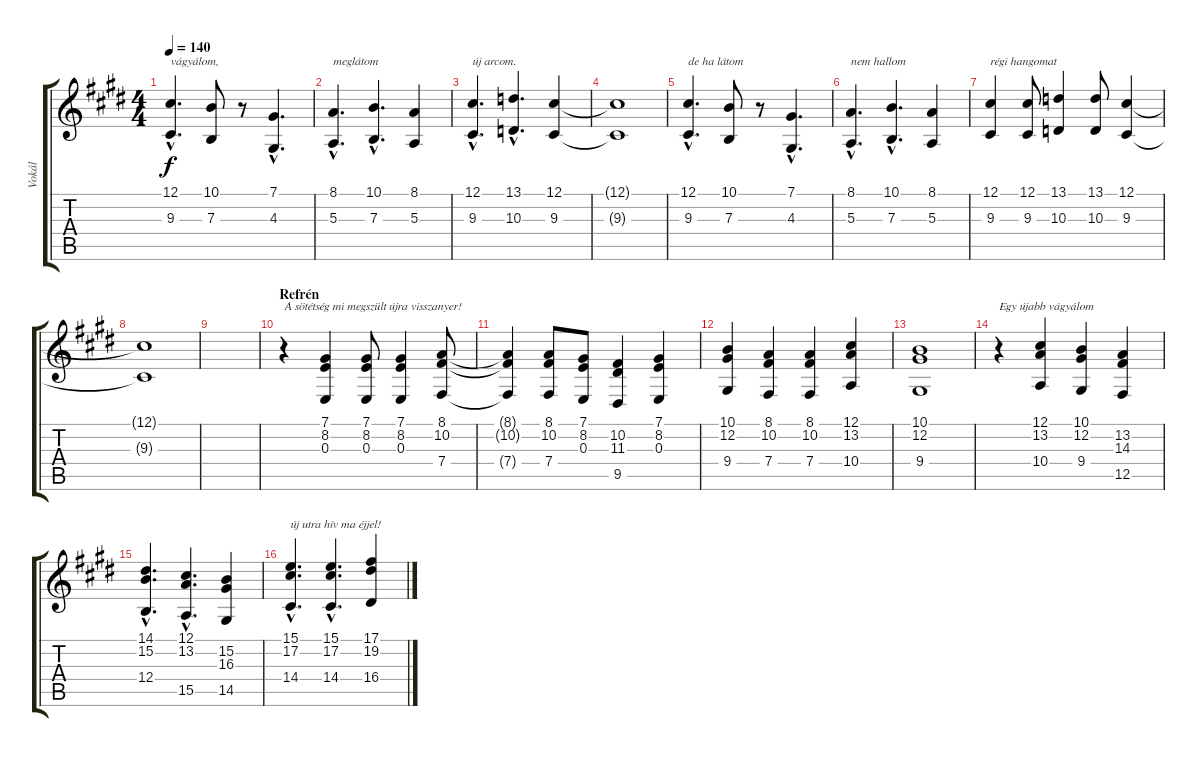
\track ("Vokál" "Vokál") {instrument englishhorn}
\staff {score tabs}
\tuning (Db4 Ab3 E3 B2 Gb2 Db2) {hide}
\ts (4 4)
\tempo 140
\clef g2
\ks c#minor
(12.1{hac} 9.3{hac}).4{d txt "vágyálom," dy f} (10.1 7.3).8 r.8 (7.1{hac} 4.3{hac}).4{d} |
(8.1{hac} 5.3{hac}).4{d txt "meglátom"} (10.1{hac} 7.3{hac}).4{d} (8.1 5.3).4 |
(12.1{hac} 9.3{hac}).4{d txt "új arcom."} (13.1{hac} 10.3{hac}).4{d} (12.1 9.3).4 |
(12.1{t} 9.3{t}).1 |
(12.1{hac} 9.3{hac}).4{d txt "de ha látom"} (10.1 7.3).8 r.8 (7.1{hac} 4.3{hac}).4{d} |
(8.1{hac} 5.3{hac}).4{d txt "nem hallom"} (10.1{hac} 7.3{hac}).4{d} (8.1 5.3).4 |
(12.1 9.3).4{txt "régi hangomat"} (12.1 9.3).8 (13.1 10.3).4 (13.1 10.3).8 (12.1 9.3).4 |
(12.1{t} 9.3{t}).1 |
|
\section ("" "Refrén")
r.4{txt "A sötétség mi megszült újra visszanyer!"} (7.1 8.2 0.3).4 (7.1 8.2 0.3).8 (7.1 8.2 0.3).4 (8.1 10.2 7.4).8 |
(8.1{t} 10.2{t} 7.4{t}).4 (8.1 10.2 7.4).8 (7.1 8.2 0.3).8 (10.2 11.3 9.5).4 (7.1 8.2 0.3).4 |
(10.1 12.2 9.4).4 (8.1 10.2 7.4).4 (8.1 10.2 7.4).4 (12.1 13.2 10.4).4 |
(10.1 12.2 9.4).1 |
r.4{txt "Egy újabb vágyálom"} (12.1 13.2 10.4).4 (10.1 12.2 9.4).4 (13.2 14.3 12.5).4 |
(14.1{hac} 15.2{hac} 12.4{hac}).4{d} (12.1{hac} 13.2{hac} 15.5{hac}).4{d} (15.2 16.3 14.5).4 |
(15.1{hac} 17.2{hac} 14.4{hac}).4{d txt "új utra hív ma éjjel!"} (15.1{hac} 17.2{hac} 14.4{hac}).4{d} (17.1 19.2 16.4).4
